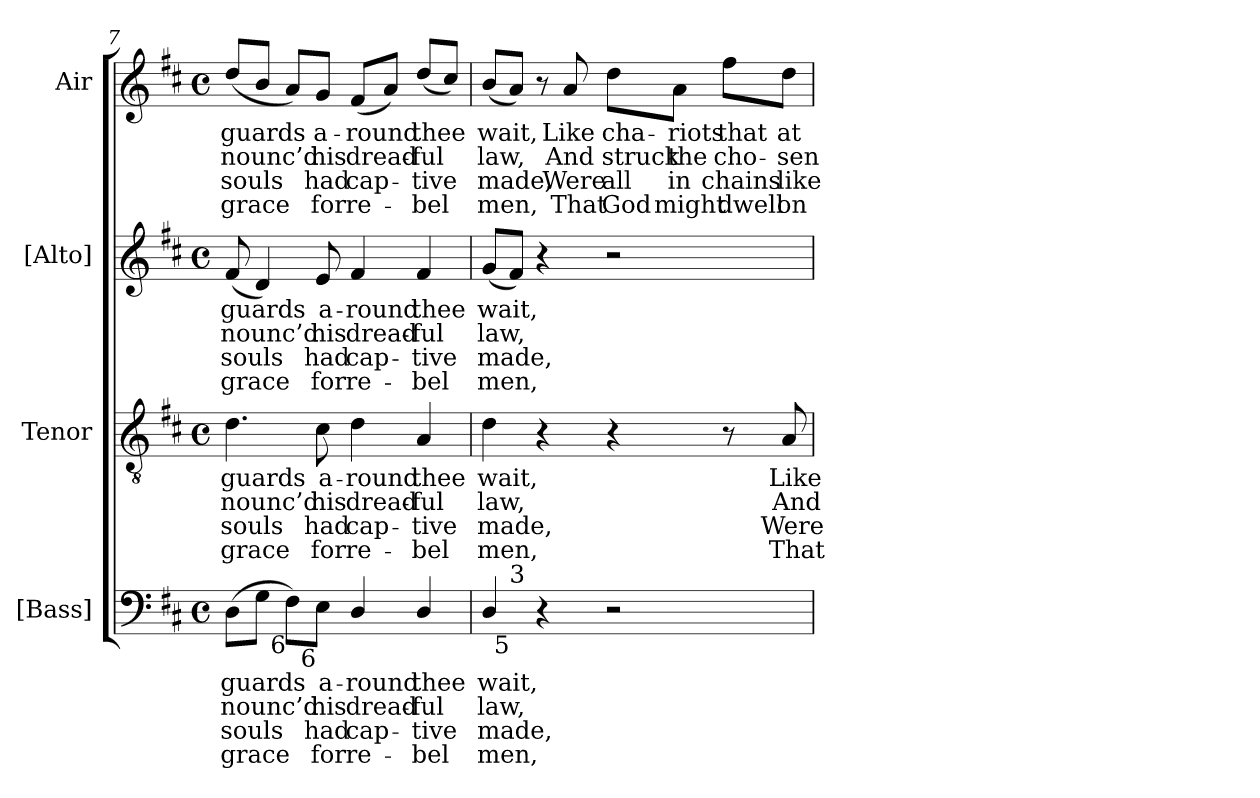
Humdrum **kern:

**kern	**text	**text	**text	**text	**kern	**text	**text	**text	**text	**kern	**text	**text	**text	**text	**kern	**text	**text	**text	**text
*part4	*part4	*part4	*part4	*part4	*part3	*part3	*part3	*part3	*part3	*part2	*part2	*part2	*part2	*part2	*part1	*part1	*part1	*part1	*part1
*staff4	*staff4	*staff4	*staff4	*staff4	*staff3	*staff3	*staff3	*staff3	*staff3	*staff2	*staff2	*staff2	*staff2	*staff2	*staff1	*staff1	*staff1	*staff1	*staff1
*I"[Bass]	*	*	*	*	*I"Tenor	*	*	*	*	*I"[Alto]	*	*	*	*	*I"Air	*	*	*	*
*I'B.	*	*	*	*	*I'T.	*	*	*	*	*I'A.	*	*	*	*	*	*	*	*	*
*clefF4	*	*	*	*	*clefGv2	*	*	*	*	*clefG2	*	*	*	*	*clefG2	*	*	*	*
*	*	*	*	*	*ITrd7c12	*	*	*	*	*	*	*	*	*	*	*	*	*	*
*k[f#c#]	*	*	*	*	*k[f#c#]	*	*	*	*	*k[f#c#]	*	*	*	*	*k[f#c#]	*	*	*	*
*D:	*	*	*	*	*D:	*	*	*	*	*D:	*	*	*	*	*D:	*	*	*	*
*M4/4	*	*	*	*	*M4/4	*	*	*	*	*M4/4	*	*	*	*	*M4/4	*	*	*	*
*met(c)	*	*	*	*	*met(c)	*	*	*	*	*met(c)	*	*	*	*	*met(c)	*	*	*	*
=7	=7	=7	=7	=7	=7	=7	=7	=7	=7	=7	=7	=7	=7	=7	=7	=7	=7	=7	=7
!	!LO:LY:b:color=#000000	!LO:LY:b:color=#000000	!LO:LY:b:color=#000000	!LO:LY:b:color=#000000	!	!	!	!	!	!	!	!	!	!	!	!	!	!	!
!	!	!	!	!	!	!LO:LY:b:color=#000000	!LO:LY:b:color=#000000	!LO:LY:b:color=#000000	!LO:LY:b:color=#000000	!	!	!	!	!	!	!	!	!	!
!	!	!	!	!	!	!	!	!	!	!	!LO:LY:b:color=#000000	!LO:LY:b:color=#000000	!LO:LY:b:color=#000000	!LO:LY:b:color=#000000	!	!	!	!	!
!	!	!	!	!	!	!	!	!	!	!	!	!	!	!	!	!LO:LY:b:color=#000000	!LO:LY:b:color=#000000	!LO:LY:b:color=#000000	!LO:LY:b:color=#000000
(8Di\L	guards	-nounc’d	souls	grace	4.Di\	guards	-nounc’d	souls	grace	(8f#i/	guards	-nounc’d	souls	grace	(8ddi/L	guards	-nounc’d	souls	grace
8Gi\J	.	.	.	.	.	.	.	.	.	4di/)	.	.	.	.	8bi/J	.	.	.	.
!LO:TX:b:rj:t=6	!	!	!	!	!	!	!	!	!	!	!	!	!	!	!	!	!	!	!
8F#i\L)	.	.	.	.	.	.	.	.	.	.	.	.	.	.	8ai/L)	.	.	.	.
!	!LO:LY:b:color=#000000	!LO:LY:b:color=#000000	!LO:LY:b:color=#000000	!LO:LY:b:color=#000000	!	!	!	!	!	!	!	!	!	!	!	!	!	!	!
!	!	!	!	!	!	!LO:LY:b:color=#000000	!LO:LY:b:color=#000000	!LO:LY:b:color=#000000	!LO:LY:b:color=#000000	!	!	!	!	!	!	!	!	!	!
!	!	!	!	!	!	!	!	!	!	!	!LO:LY:b:color=#000000	!LO:LY:b:color=#000000	!LO:LY:b:color=#000000	!LO:LY:b:color=#000000	!	!	!	!	!
!LO:TX:b:rj:t=6	!	!	!	!	!	!	!	!	!	!	!	!	!	!	!	!	!	!	!
!	!	!	!	!	!	!	!	!	!	!	!	!	!	!	!	!LO:LY:b:color=#000000	!LO:LY:b:color=#000000	!LO:LY:b:color=#000000	!LO:LY:b:color=#000000
8Ei\J	a-	his	had	for	8C#i\	a-	his	had	for	8ei/	a-	his	had	for	8gi/J	a-	his	had	for
!	!LO:LY:b:color=#000000	!LO:LY:b:color=#000000	!LO:LY:b:color=#000000	!LO:LY:b:color=#000000	!	!	!	!	!	!	!	!	!	!	!	!	!	!	!
!	!	!	!	!	!	!LO:LY:b:color=#000000	!LO:LY:b:color=#000000	!LO:LY:b:color=#000000	!LO:LY:b:color=#000000	!	!	!	!	!	!	!	!	!	!
!	!	!	!	!	!	!	!	!	!	!	!LO:LY:b:color=#000000	!LO:LY:b:color=#000000	!LO:LY:b:color=#000000	!LO:LY:b:color=#000000	!	!	!	!	!
!	!	!	!	!	!	!	!	!	!	!	!	!	!	!	!	!LO:LY:b:color=#000000	!LO:LY:b:color=#000000	!LO:LY:b:color=#000000	!LO:LY:b:color=#000000
4Di/	-round	dread-	cap-	-re-	4Di\	-round	dread-	cap-	-re-	4f#i/	-round	dread-	cap-	-re-	(8f#i/L	-round	dread-	cap-	-re-
.	.	.	.	.	.	.	.	.	.	.	.	.	.	.	8ai/J)	.	.	.	.
!	!LO:LY:b:color=#000000	!LO:LY:b:color=#000000	!LO:LY:b:color=#000000	!LO:LY:b:color=#000000	!	!	!	!	!	!	!	!	!	!	!	!	!	!	!
!	!	!	!	!	!	!LO:LY:b:color=#000000	!LO:LY:b:color=#000000	!LO:LY:b:color=#000000	!LO:LY:b:color=#000000	!	!	!	!	!	!	!	!	!	!
!	!	!	!	!	!	!	!	!	!	!	!LO:LY:b:color=#000000	!LO:LY:b:color=#000000	!LO:LY:b:color=#000000	!LO:LY:b:color=#000000	!	!	!	!	!
!	!	!	!	!	!	!	!	!	!	!	!	!	!	!	!	!LO:LY:b:color=#000000	!LO:LY:b:color=#000000	!LO:LY:b:color=#000000	!LO:LY:b:color=#000000
4Di/	thee	-ful	-tive	bel	4AAi/	thee	-ful	-tive	bel	4f#i/	thee	-ful	-tive	bel	(8ddi/L	thee	-ful	-tive	bel
.	.	.	.	.	.	.	.	.	.	.	.	.	.	.	8cc#i/J)	.	.	.	.
!!LO:PB:g=z
=8	=8	=8	=8	=8	=8	=8	=8	=8	=8	=8	=8	=8	=8	=8	=8	=8	=8	=8	=8
!	!LO:LY:b:color=#000000	!LO:LY:b:color=#000000	!LO:LY:b:color=#000000	!LO:LY:b:color=#000000	!	!	!	!	!	!	!	!	!	!	!	!	!	!	!
!	!	!	!	!	!	!LO:LY:b:color=#000000	!LO:LY:b:color=#000000	!LO:LY:b:color=#000000	!LO:LY:b:color=#000000	!	!	!	!	!	!	!	!	!	!
!	!	!	!	!	!	!	!	!	!	!	!LO:LY:b:color=#000000	!LO:LY:b:color=#000000	!LO:LY:b:color=#000000	!LO:LY:b:color=#000000	!	!	!	!	!
!LO:TX:b:rj:t=6	!	!	!	!	!	!	!	!	!	!	!	!	!	!	!	!	!	!	!
!LO:TX:t=4	!	!	!	!	!	!	!	!	!	!	!	!	!	!	!	!	!	!	!
!	!	!	!	!	!	!	!	!	!	!	!	!	!	!	!	!LO:LY:b:color=#000000	!LO:LY:b:color=#000000	!LO:LY:b:color=#000000	!LO:LY:b:color=#000000
*^	*	*	*	*	*	*	*	*	*	*	*	*	*	*	*	*	*	*	*
4Di/	8ryy	wait,	law,	made,	men,	4Di\	wait,	law,	made,	men,	(8gi/L	wait,	law,	made,	men,	(8bi/L	wait,	law,	made,	men,
!	!LO:TX:b:rj:t=5	!	!	!	!	!	!	!	!	!	!	!	!	!	!	!	!	!	!	!
!	!LO:TX:t=3	!	!	!	!	!	!	!	!	!	!	!	!	!	!	!	!	!	!	!
.	2..ryy	.	.	.	.	.	.	.	.	.	8f#i/J)	.	.	.	.	8ai/J)	.	.	.	.
4r	.	.	.	.	.	4r	.	.	.	.	4r	.	.	.	.	8r	.	.	.	.
!	!	!	!	!	!	!	!	!	!	!	!	!	!	!	!	!	!LO:LY:b:color=#000000	!LO:LY:b:color=#000000	!LO:LY:b:color=#000000	!LO:LY:b:color=#000000
.	.	.	.	.	.	.	.	.	.	.	.	.	.	.	.	8ai/	Like	And	Were	That
!	!	!	!	!	!	!	!	!	!	!	!	!	!	!	!	!	!LO:LY:b:color=#000000	!LO:LY:b:color=#000000	!LO:LY:b:color=#000000	!LO:LY:b:color=#000000
2r	.	.	.	.	.	4r	.	.	.	.	2r	.	.	.	.	8ddi\L	cha-	struck	all	God
!	!	!	!	!	!	!	!	!	!	!	!	!	!	!	!	!	!LO:LY:b:color=#000000	!LO:LY:b:color=#000000	!LO:LY:b:color=#000000	!LO:LY:b:color=#000000
.	.	.	.	.	.	.	.	.	.	.	.	.	.	.	.	8ai\J	-riots	the	in	might
!	!	!	!	!	!	!	!	!	!	!	!	!	!	!	!	!	!LO:LY:b:color=#000000	!LO:LY:b:color=#000000	!LO:LY:b:color=#000000	!LO:LY:b:color=#000000
.	.	.	.	.	.	8r	.	.	.	.	.	.	.	.	.	8ff#i\L	that	cho-	chains	dwell
!	!	!	!	!	!	!	!LO:LY:b:color=#000000	!LO:LY:b:color=#000000	!LO:LY:b:color=#000000	!LO:LY:b:color=#000000	!	!	!	!	!	!	!	!	!	!
!	!	!	!	!	!	!	!	!	!	!	!	!	!	!	!	!	!LO:LY:b:color=#000000	!LO:LY:b:color=#000000	!LO:LY:b:color=#000000	!LO:LY:b:color=#000000
.	.	.	.	.	.	8AAi/	Like	And	Were	That	.	.	.	.	.	8ddi\J	at-	-sen	like	on
*v	*v	*	*	*	*	*	*	*	*	*	*	*	*	*	*	*	*	*	*	*
=	=	=	=	=	=	=	=	=	=	=	=	=	=	=	=	=	=	=	=
*-	*-	*-	*-	*-	*-	*-	*-	*-	*-	*-	*-	*-	*-	*-	*-	*-	*-	*-	*-
